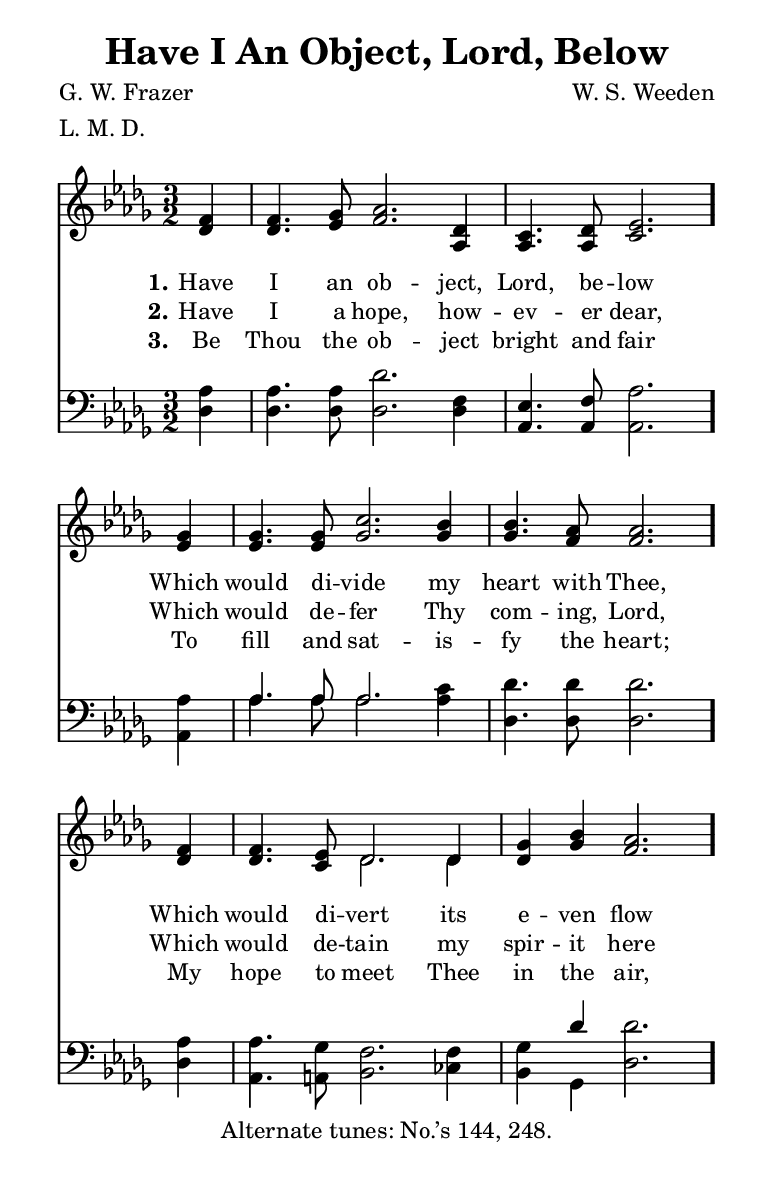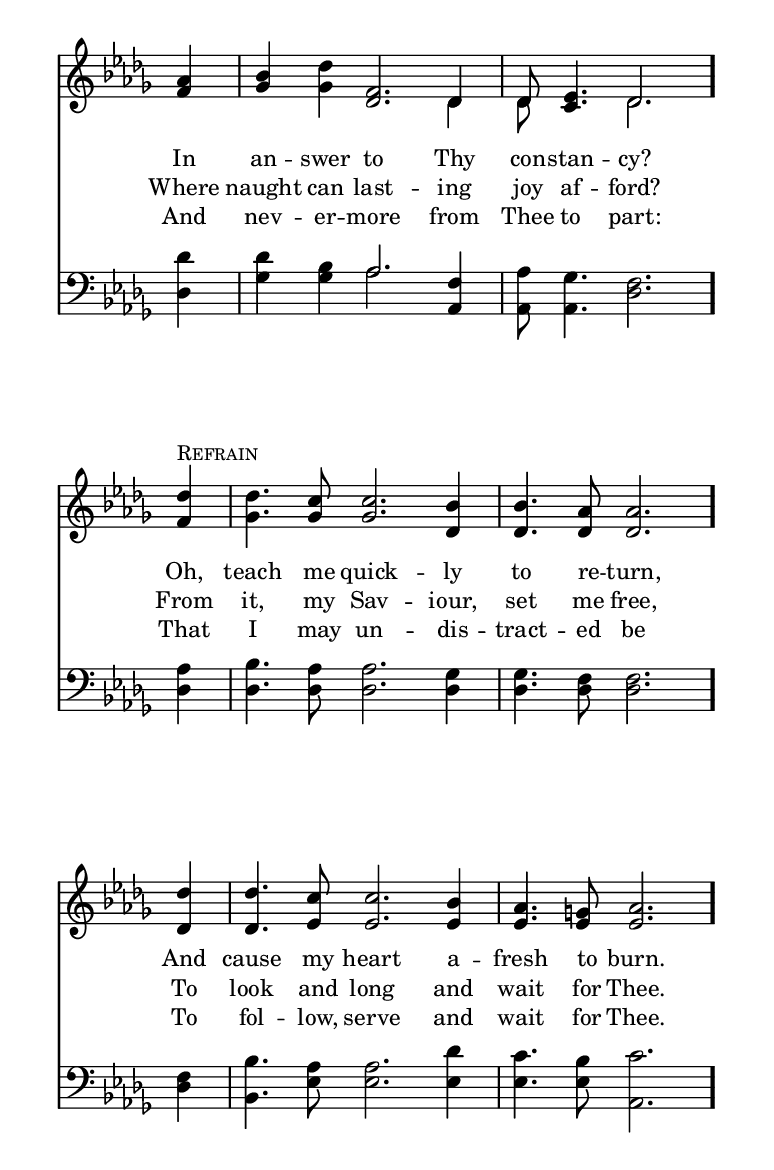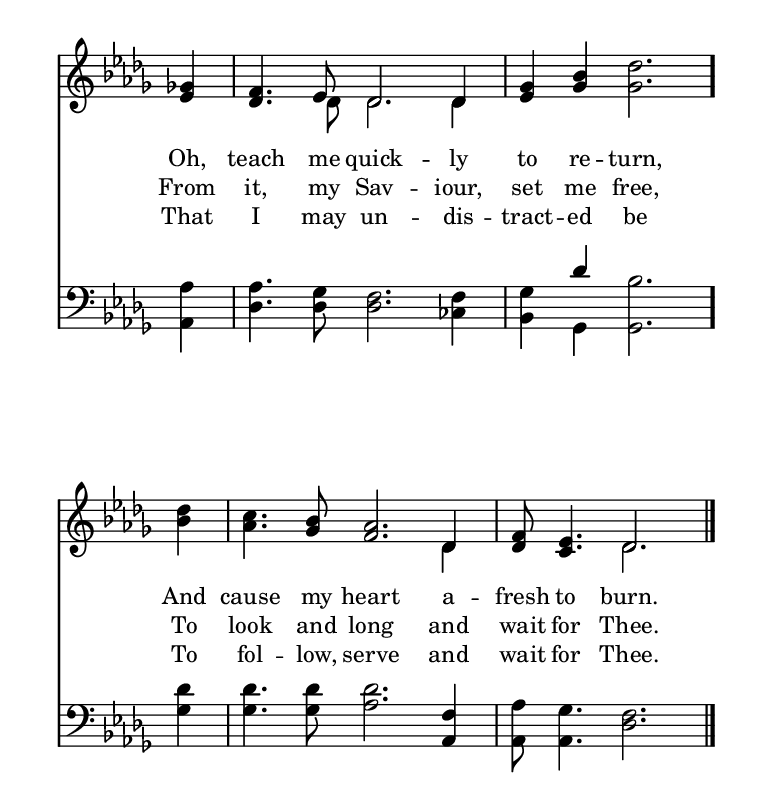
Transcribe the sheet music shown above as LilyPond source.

\include "common/global.ily"
\paper {
  \include "common/paper.ily"
  ragged-last-bottom = ##t
  systems-per-page = #(cond (is-eogsized 4) (#t #f))
  system-count = #(cond (is-eogsized 6) (#t #f))
  page-count = ##f
  oddFooterMarkup = \markup { \fill-line { \on-the-fly \first-page "Alternate tunes: No.’s 144, 248." } }
}

\header{
  hymnnumber = "164"
  title = "Have I An Object, Lord, Below"
  tunename = "Mother’s Prayer"
  meter = "L. M. D."
  poet = "G. W. Frazer"
  composer = "W. S. Weeden"
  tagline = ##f
}

patternAA = { c4 | c4. c8 c2. c4 | c4. c8 c2. }
patternAB = { c4 | c4. c8 c2. c4 | c4  c4 c2. }
patternAC = { c4 | c4. c8 c2. c4 | c8 c4. c2. }

patternBA = { c4 | c4  c4 c2. c4 | c8 c4. c2. }

global = {
  \include "common/overrides.ily"
  \override Staff.TimeSignature.style = #'numbered
  \time 3/2
  \override Score.MetronomeMark.transparent = ##t % hide all fermata changes too
  \tempo 2=70
  \key des \major
  \partial 4
  \autoBeamOff
}

notesSoprano = {
\global
\relative c' {

  \changePitch \patternAA { f | f ges aes des, | c des ees }
  \changePitch \patternAA { ges | ges ges c bes | bes aes aes }
  \changePitch \patternAB { f | f ees des des | ges bes aes }
  \changePitch \patternBA { aes | bes des f, des | des ees des } \eogbreak

  << s^\markup { \small \caps "Refrain" }
  \changePitch \patternAA { des' | des c c bes | bes aes aes } >>
  \changePitch \patternAA { des | des c c bes | aes g aes }
  \changePitch \patternAB { ges | f ees des des | ges bes des }
  \changePitch \patternAC { des | c bes aes des, | f ees des }

  \bar "|."

}
}

notesAlto = {
\global
\relative e' {

  \changePitch \patternAA { des | des ees f aes, | aes aes c }
  \changePitch \patternAA { ees | ees ees ges ges | ges f f }
  \changePitch \patternAB { des | des c des des | des ges f }
  \changePitch \patternBA { f | ges ges des des | des c des }

  \changePitch \patternAA { f | ges ges ges des | des des des }
  \changePitch \patternAA { des | des ees ees ees | ees ees ees }
  \changePitch \patternAB { ees | des des des des | ees ges ges }
  \changePitch \patternAC { bes | aes ges f des | des c des }

}
}

notesTenor = {
\global
\relative a {

  \changePitch \patternAA { aes | aes aes des f, | ees f aes }
  \changePitch \patternAA { aes | aes aes aes c | des des des }
  \changePitch \patternAB { aes | aes ges f f | ges des' des }
  \changePitch \patternBA { des | des bes aes f | aes ges f }

  \changePitch \patternAA { aes | bes aes aes ges | ges f f }
  \changePitch \patternAA { f | bes aes aes des | c bes c }
  \changePitch \patternAB { aes | aes ges f f | ges des' bes }
  \changePitch \patternAC { des | des des des f, | aes ges f }

}
}

notesBass = {
\global
\relative f {

  \changePitch \patternAA { des | des des des des | aes aes aes }
  \changePitch \patternAA { aes | aes' aes aes aes | des, des des }
  \changePitch \patternAB { des | aes a bes ces | bes ges des' }
  \changePitch \patternBA { des | ges ges aes aes, | aes aes des }

  \changePitch \patternAA { des | des des des des | des des des }
  \changePitch \patternAA { des | bes ees ees ees | ees ees aes, }
  \changePitch \patternAB { aes | des des des ces | bes ges ges }
  \changePitch \patternAC { ges' | ges ges aes aes, | aes aes des }

}
}

wordsA = \lyricmode {
\set stanza = "1."

Have I an ob -- ject, Lord, be -- low \bar "."
Which would di -- vide my heart with Thee, \bar "."
Which would di -- vert its e -- ven flow \bar "."
In an -- swer to Thy con -- stan -- cy? \bar "."
Oh, teach me quick -- ly to re -- turn, \bar "."
And cause my heart a -- fresh to burn. \bar "."
%{HIDE>%} Oh, teach me quick -- ly to re -- turn, \bar "."
And cause my heart a -- fresh to burn. %{<HIDE%} \bar "."

}

wordsB = \lyricmode {
\set stanza = "2."

Have I a hope, how -- ev -- er dear,
Which would de -- fer Thy com -- ing, Lord,
Which would de -- tain my spir -- it here
Where naught can last -- ing joy af -- ford?
From it, my Sav -- iour, set me free,
To look and long and wait for Thee.
%{HIDE>%} From it, my Sav -- iour, set me free,
To look and long and wait for Thee. %{<HIDE%}

}

wordsC = \lyricmode {
\set stanza = "3."

Be Thou the ob -- ject bright and fair
To fill and sat -- is -- fy the heart;
My hope to meet Thee in the air,
And nev -- er -- more from Thee to part:
That I may un -- dis -- tract -- ed be
To fol -- low, serve and wait for Thee.
%{HIDE>%} That I may un -- dis -- tract -- ed be
To fol -- low, serve and wait for Thee. %{<HIDE%}

}

\score {
  \context ChoirStaff <<
    \context Staff = upper <<
      \set Staff.autoBeaming = ##f
      \set ChoirStaff.systemStartDelimiter = #'SystemStartBar
      \set ChoirStaff.printPartCombineTexts = ##f
      \partcombine #'(2 . 9) \notesSoprano \notesAlto
      \context NullVoice = sopranos { \voiceOne << \notesSoprano >> }
      \context NullVoice = altos { \voiceTwo << \notesAlto >> }
      \context Lyrics = one   \lyricsto sopranos \wordsA
      \context Lyrics = two   \lyricsto sopranos \wordsB
      \context Lyrics = three \lyricsto sopranos \wordsC
    >>
    \context Staff = men <<
      \set Staff.autoBeaming = ##f
      \clef bass
      \set ChoirStaff.printPartCombineTexts = ##f
      \partcombine #'(2 . 9) \notesTenor \notesBass
      \context NullVoice = tenors { \voiceOne << \notesTenor >> }
      \context NullVoice = basses { \voiceTwo << \notesBass >> }
    >>
  >>
  \layout {
    \include "common/layout.ily"
  }
  \midi{
    \include "common/midi.ily"
  }
}

\version "2.19.49"  % necessary for upgrading to future LilyPond versions.

% vi:set et ts=2 sw=2 ai nocindent syntax=lilypond:
